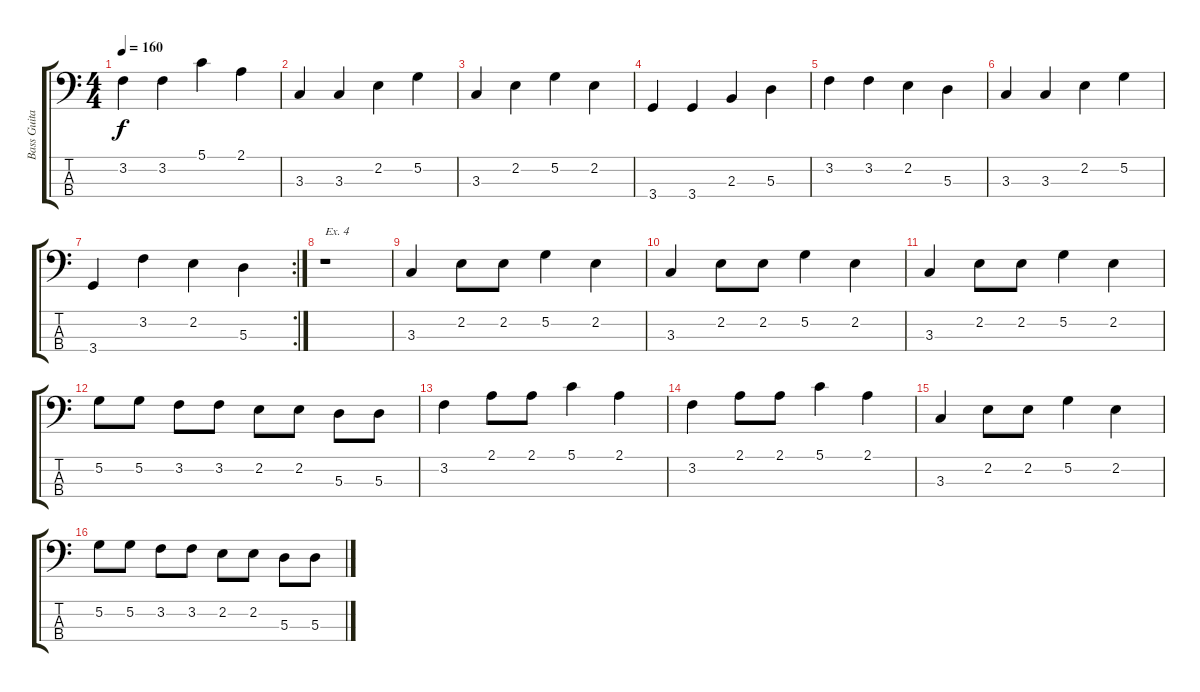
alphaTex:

\track ("Bass Guitar" "Bass Guita") {instrument electricbasspick}
\staff {score tabs}
\tuning (G2 D2 A1 E1) {hide}
\ts (4 4)
\tempo 160
\clef f4
\ks c
3.2.4{dy f} 3.2.4 5.1.4 2.1.4 |
3.3.4 3.3.4 2.2.4 5.2.4 |
3.3.4 2.2.4 5.2.4 2.2.4 |
3.4.4 3.4.4 2.3.4 5.3.4 |
3.2.4 3.2.4 2.2.4 5.3.4 |
3.3.4 3.3.4 2.2.4 5.2.4 |
\rc 2
3.4.4 3.2.4 2.2.4 5.3.4 |
r.1{txt "Ex. 4"} |
3.3.4 2.2.8 2.2.8 5.2.4 2.2.4 |
3.3.4 2.2.8 2.2.8 5.2.4 2.2.4 |
3.3.4 2.2.8 2.2.8 5.2.4 2.2.4 |
5.2.8 5.2.8 3.2.8 3.2.8 2.2.8 2.2.8 5.3.8 5.3.8 |
3.2.4 2.1.8 2.1.8 5.1.4 2.1.4 |
3.2.4 2.1.8 2.1.8 5.1.4 2.1.4 |
3.3.4 2.2.8 2.2.8 5.2.4 2.2.4 |
5.2.8 5.2.8 3.2.8 3.2.8 2.2.8 2.2.8 5.3.8 5.3.8
